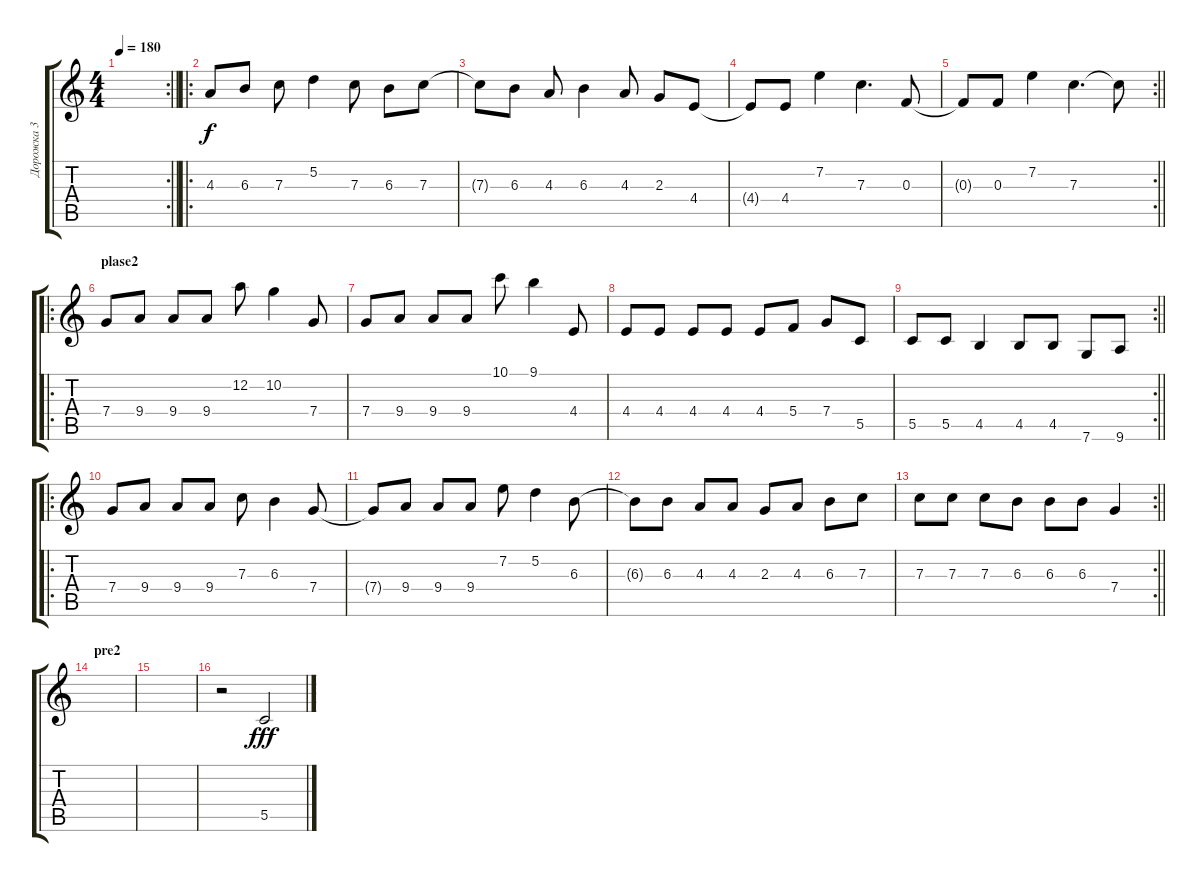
\track ("Дорожка 3" "Дорожка 3") {instrument distortionguitar}
\staff {score tabs}
\tuning (D4 A3 F3 C3 G2 C2) {hide}
\rc 2
\ts (4 4)
\tempo 180
\clef g2
\barLineRight lightlight
\ks c
|
\ro
4.3.8 6.3.8 7.3.8 5.2.4 7.3.8 6.3.8 7.3.8 |
7.3{t}.8 6.3.8 4.3.8 6.3.4 4.3.8 2.3.8 4.4.8 |
4.4{t}.8 4.4.8 7.2.4 7.3.4{d} 0.3.8 |
\rc 2
\barLineRight lightlight
0.3{t}.8 0.3.8 7.2.4 7.3.4{d} 7.3{t}.8 |
\ro
\section ("" "plase2")
7.4.8{dy f} 9.4.8 9.4.8 9.4.8 12.2.8 10.2.4 7.4.8 |
7.4.8 9.4.8 9.4.8 9.4.8 10.1.8 9.1.4 4.4.8 |
4.4.8 4.4.8 4.4.8 4.4.8 4.4.8 5.4.8 7.4.8 5.5.8 |
\rc 2
\barLineRight lightlight
5.5.8 5.5.8 4.5.4 4.5.8 4.5.8 7.6.8 9.6.8 |
\ro
7.4.8 9.4.8 9.4.8 9.4.8 7.3.8 6.3.4 7.4.8 |
7.4{t}.8 9.4.8 9.4.8 9.4.8 7.2.8 5.2.4 6.3.8 |
6.3{t}.8 6.3.8 4.3.8 4.3.8 2.3.8 4.3.8 6.3.8 7.3.8 |
\rc 2
\barLineRight lightlight
7.3.8 7.3.8 7.3.8 6.3.8 6.3.8 6.3.8 7.4.4 |
\section ("" "pre2")
|
|
r.2 5.5{sl}.2{dy fff}
